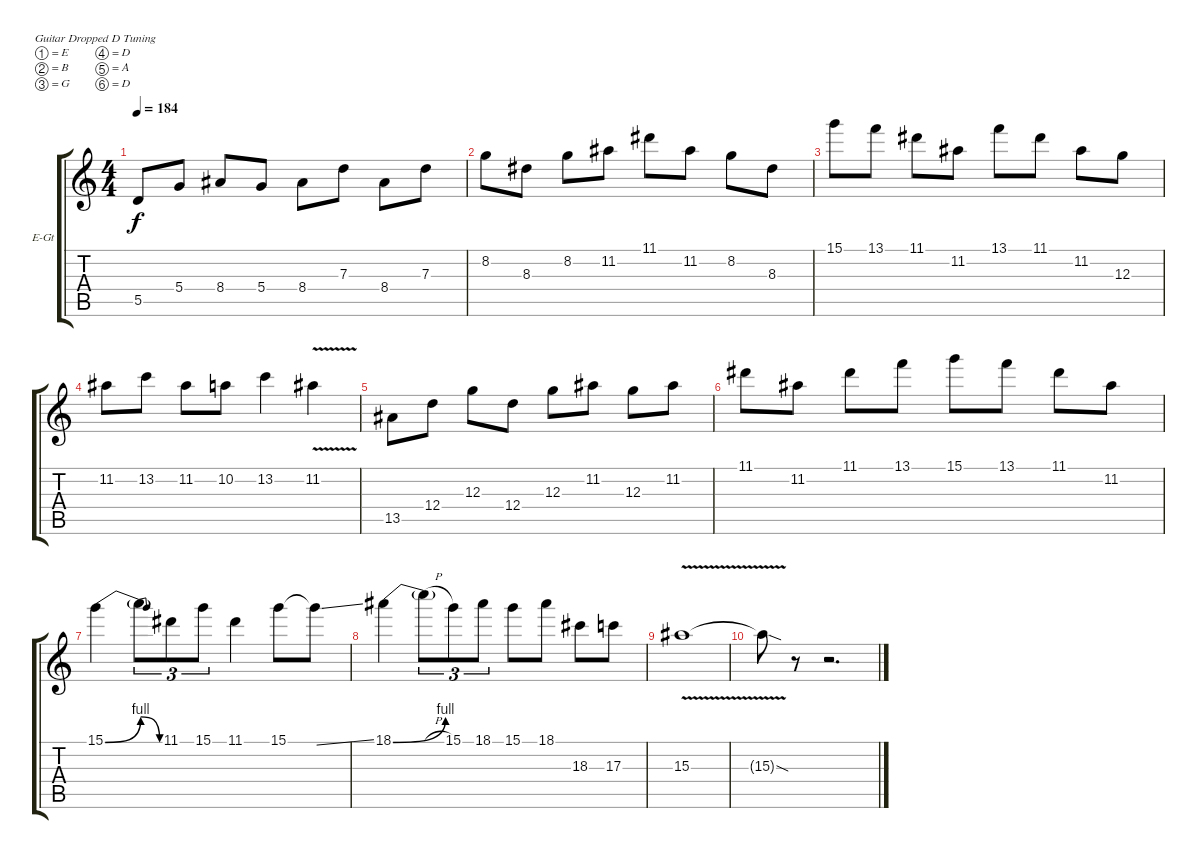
\defaultSystemsLayout 4
\bracketExtendMode groupsimilarinstruments
\firstSystemTrackNameOrientation horizontal
\otherSystemsTrackNameOrientation horizontal
\track ("Zachy Vengeance (Lead)" "E-Gt") {instrument distortionguitar}
\staff {score tabs}
\tuning (E4 B3 G3 D3 A2 D2)
\ts (4 4)
\tempo 184
\clef g2
\ks c
5.5.8{dy f} 5.4.8 8.4.8 5.4.8 8.4.8 7.3.8 8.4.8 7.3.8 |
8.2.8 8.3.8 8.2.8 11.2.8 11.1.8 11.2.8 8.2.8 8.3.8 |
15.1.8 13.1.8 11.1.8 11.2.8 13.1.8 11.1.8 11.2.8 12.3.8 |
11.2.8 13.2.8 11.2.8 10.2.8 13.2.4 11.2{v}.4 |
13.5.8 12.4.8 12.3.8 12.4.8 12.3.8 11.2.8 12.3.8 11.2.8 |
11.1.8 11.2.8 11.1.8 13.1.8 15.1.8 13.1.8 11.1.8 11.2.8 |
15.1{be (bend 0 0 15 4)}.4 15.1{be (release 0 4 15 0) t}.8{tu (3 2)} 11.1.8{tu (3 2)} 15.1.8{tu (3 2)} 11.1.4 15.1.8 15.1{ss t}.8 |
18.1{be (bend 0 0 15 4)}.4 18.1{h t}.8{tu (3 2)} 15.1.8{tu (3 2)} 18.1.8{tu (3 2)} 15.1.8 18.1.8 18.3.8 17.3.8 |
15.3{v}.1 |
15.3{sod t}.8 r.8 r.2{d}
